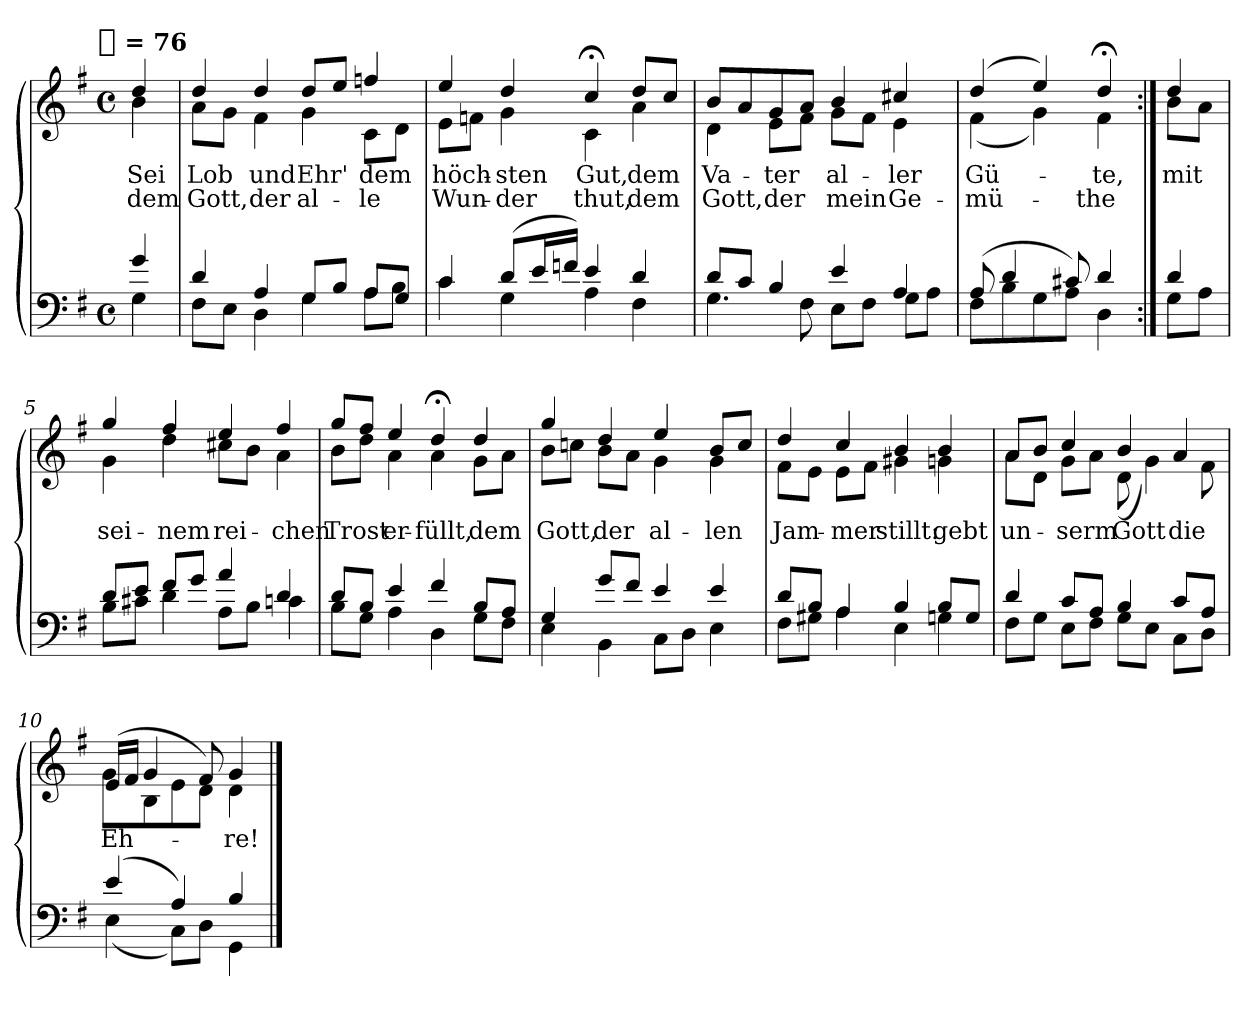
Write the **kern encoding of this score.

**kern	**kern	**text	**text
*part1	*part1	*part1	*part1
*staff2	*staff1	*staff1	*staff1
*clefF4	*clefG2	*	*
*k[f#]	*k[f#]	*	*
!!LO:TX:omd:t=[quarter] = 76
*M4/4	*M4/4	*	*
*met(c)	*met(c)	*	*
*MM76	*MM76	*	*
=	=	=	=
*^	*^	*	*
4g	4G	4dd	4b	Sei	dem
=1	=1	=1	=1	=1	=1
4d	8F#L	4dd	8aL	Lob	Gott,
.	8EJ	.	8gJ	.	.
4A	4D	4dd	4f#	und	der
8GL	4G	8ddL	4g	Ehr'	al-
8BJ	.	8eeJ	.	.	.
8AL	8AL	4ffn	8cL	dem	-le
8GJ	8BJ	.	8dJ	.	.
=2	=2	=2	=2	=2	=2
4c	4c	4ee	8eL	höch-	Wun-
.	.	.	8fnJ	.	.
(8dL	4G	4dd	4g	-sten	-der
16eL	.	.	.	.	.
16fnJJ)	.	.	.	.	.
4e	4A	4cc;<	4c	Gut,	thut,
4d	4F#	8ddL	4a	dem	dem
.	.	8ccJ	.	.	.
=3	=3	=3	=3	=3	=3
8dL	4.G	8bL	4d	Va-	Gott,
8cJ	.	8a	.	.	.
4B	.	8g	8eL	-ter	der
.	8F#	8aJ	8f#J	.	.
4e	8EL	4b	8gL	al-	mein
.	8F#J	.	8f#J	.	.
4A	8GL	4cc#X	4e	-ler	Ge-
.	8AJ	.	.	.	.
=4	=4	=4	=4	=4	=4
(8A	8F#L	(4dd	(4f#	Gü-	-mü-
4d	8B	.	.	.	.
.	8G	4ee)	4g)	.	.
8c#X)	8AJ	.	.	.	.
4d	4D	4dd;<	4f#	-te,	-the
!!LO:LB:g=z	!!
=:|!	=:|!	=:|!	=:|!	=:|!	=:|!
4d	8GL	4dd	8bL	mit	.
.	8AJ	.	8aJ	.	.
=5	=5	=5	=5	=5	=5
8dL	8BL	4gg	4g	sei-	.
8eJ	8c#XJ	.	.	.	.
8f#L	4d	4ff#	4dd	-nem	.
8gJ	.	.	.	.	.
4a	8AL	4ee	8cc#XL	rei-	.
.	8BJ	.	8bJ	.	.
4d	4cn	4ff#	4a	-chen	.
=6	=6	=6	=6	=6	=6
8dL	8BL	8ggL	8bL	Trost	.
8BJ	8GJ	8ff#J	8ddJ	.	.
4e	4A	4ee	4a	er-	.
4f#	4D	4dd;<	4a	-füllt,	.
8BL	8GL	4dd	8gL	dem	.
8AJ	8F#J	.	8aJ	.	.
=7	=7	=7	=7	=7	=7
4G	4E	4gg	8bL	Gott,	.
.	.	.	8ccnJ	.	.
8gL	4BB	4dd	8bL	der	.
8f#J	.	.	8aJ	.	.
4e	8CL	4ee	4g	al-	.
.	8DJ	.	.	.	.
4e	4E	8bL	4g	-len	.
.	.	8ccJ	.	.	.
!!LO:LB:g=z	!!
=8	=8	=8	=8	=8	=8
8dL	8F#L	4dd	8f#L	Jam-	.
8BJ	8G#XJ	.	8eJ	.	.
4A	4A	4cc	8eL	-mer	.
.	.	.	8f#J	.	.
4B	4E	4b	4g#X	stillt:	.
8BL	4Gn	4b	4gn	gebt	.
8GJ	.	.	.	.	.
=9	=9	=9	=9	=9	=9
4d	8F#L	8aL	8aL	un-	.
.	8GJ	8bJ	8dJ	.	.
8cL	8EL	4cc	8gL	-serm	.
8AJ	8F#J	.	8aJ	.	.
4B	8GL	4b	(8d	Gott	.
.	8EJ	.	4g)	.	.
8cL	8CL	4a	.	die	.
8AJ	8DJ	.	8f#	.	.
=10	=10	=10	=10	=10	=10
(4e	(>4E	(16eLL	8gL	Eh-	.
.	.	16f#JJ	.	.	.
.	.	4g	8B	.	.
4A)	8CL)	.	8e	.	.
.	8DJ	8f#)	8dJ	.	.
4B	4GG	4g	4d	-re!	.
*v	*v	*	*	*	*
*	*v	*v	*	*
==	==	==	==
*-	*-	*-	*-
